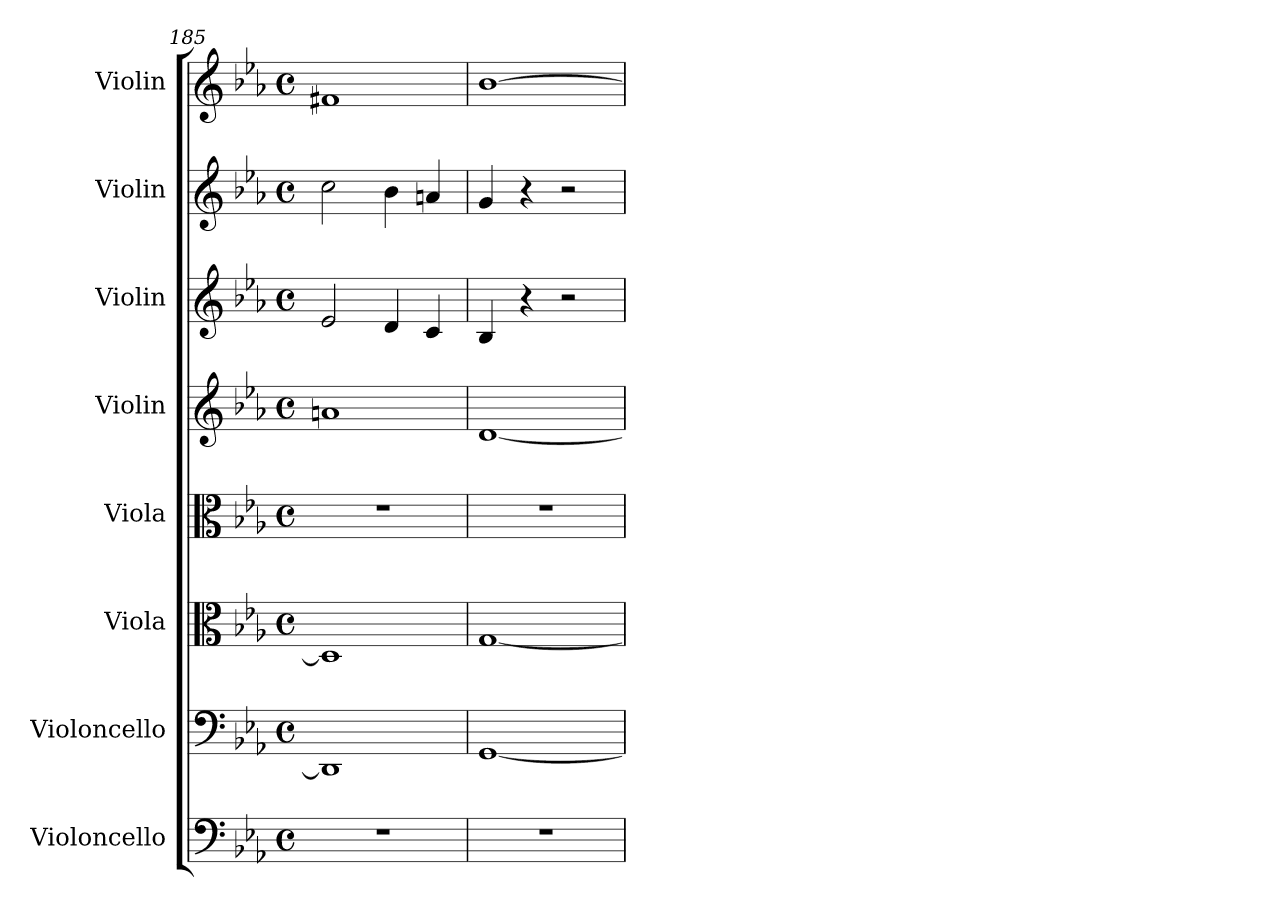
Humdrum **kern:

**kern	**kern	**kern	**kern	**kern	**kern	**kern	**kern
*part8	*part7	*part6	*part5	*part4	*part3	*part2	*part1
*staff8	*staff7	*staff6	*staff5	*staff4	*staff3	*staff2	*staff1
*I"Violoncello	*I"Violoncello	*I"Viola	*I"Viola	*I"Violin	*I"Violin	*I"Violin	*I"Violin
*I'Vc.	*I'Vc.	*I'Vla.	*I'Vla.	*I'Vln.	*I'Vln.	*I'Vln.	*I'Vln.
!!LO:PB:g=z
*clefF4	*clefF4	*clefC3	*clefC3	*clefG2	*clefG2	*clefG2	*clefG2
*k[b-e-a-]	*k[b-e-a-]	*k[b-e-a-]	*k[b-e-a-]	*k[b-e-a-]	*k[b-e-a-]	*k[b-e-a-]	*k[b-e-a-]
*M4/4	*M4/4	*M4/4	*M4/4	*M4/4	*M4/4	*M4/4	*M4/4
*met(c)	*met(c)	*met(c)	*met(c)	*met(c)	*met(c)	*met(c)	*met(c)
=185	=185	=185	=185	=185	=185	=185	=185
1r	1DD]	1D]	1r	1an	2e-/	2cc\	1f#X
.	.	.	.	.	4d/	4b-\	.
.	.	.	.	.	4c/	4an/	.
=186	=186	=186	=186	=186	=186	=186	=186
1r	[1GG	[1G	1r	[1d	4B-/	4g/	[1b-
.	.	.	.	.	4r	4r	.
.	.	.	.	.	2r	2r	.
=	=	=	=	=	=	=	=
*-	*-	*-	*-	*-	*-	*-	*-
